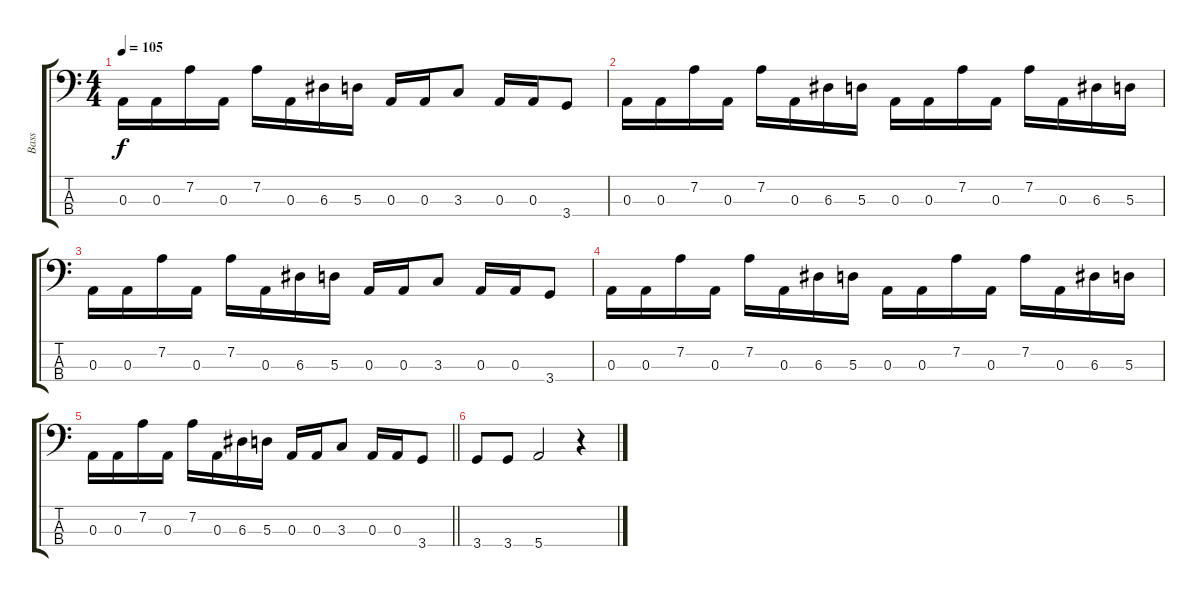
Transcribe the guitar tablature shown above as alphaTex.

\track ("Bass" "Bass") {instrument electricbassfinger}
\staff {score tabs}
\tuning (G2 D2 A1 E1) {hide}
\ts (4 4)
\tempo 105
\clef f4
\ks c
0.3.16{dy f} 0.3.16 7.2.16 0.3.16 7.2.16 0.3.16 6.3.16 5.3.16 0.3.16 0.3.16 3.3.8 0.3.16 0.3.16 3.4.8 |
0.3.16 0.3.16 7.2.16 0.3.16 7.2.16 0.3.16 6.3.16 5.3.16 0.3.16 0.3.16 7.2.16 0.3.16 7.2.16 0.3.16 6.3.16 5.3.16 |
0.3.16 0.3.16 7.2.16 0.3.16 7.2.16 0.3.16 6.3.16 5.3.16 0.3.16 0.3.16 3.3.8 0.3.16 0.3.16 3.4.8 |
0.3.16 0.3.16 7.2.16 0.3.16 7.2.16 0.3.16 6.3.16 5.3.16 0.3.16 0.3.16 7.2.16 0.3.16 7.2.16 0.3.16 6.3.16 5.3.16 |
\barLineRight lightlight
0.3.16 0.3.16 7.2.16 0.3.16 7.2.16 0.3.16 6.3.16 5.3.16 0.3.16 0.3.16 3.3.8 0.3.16 0.3.16 3.4.8 |
3.4.8 3.4.8 5.4.2 r.4
